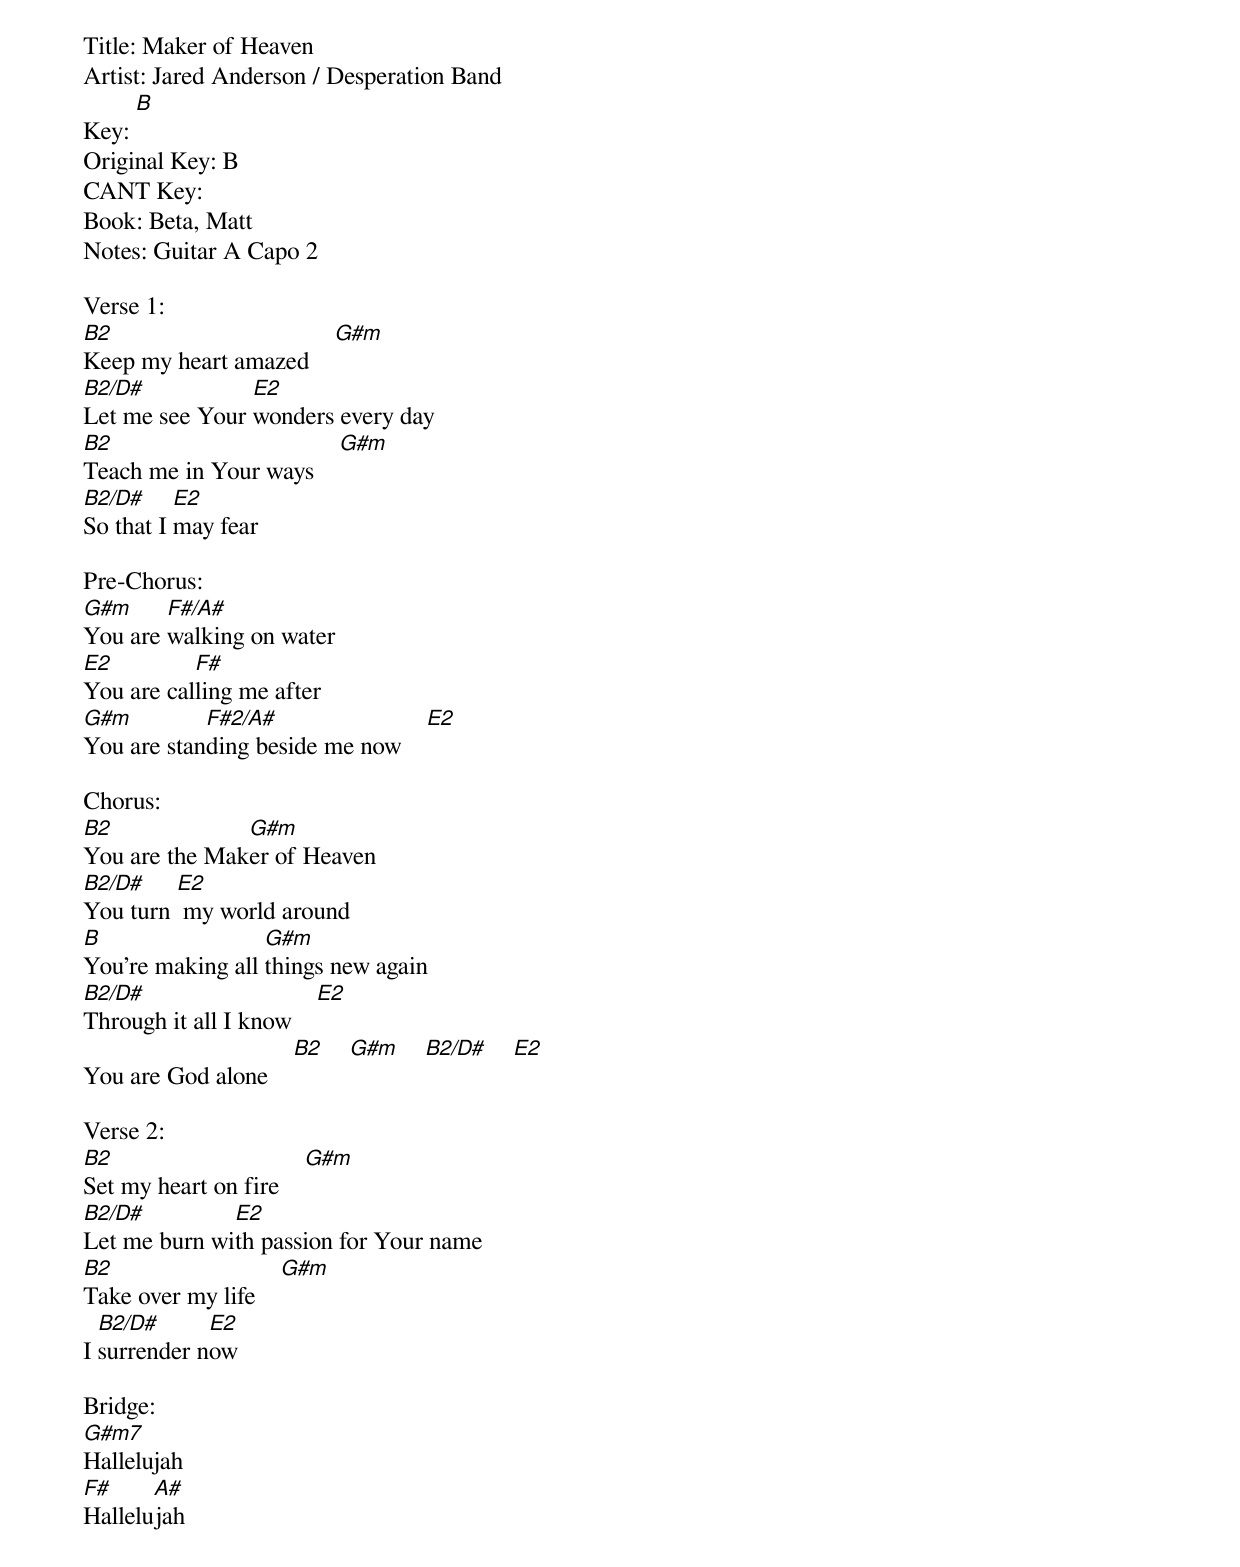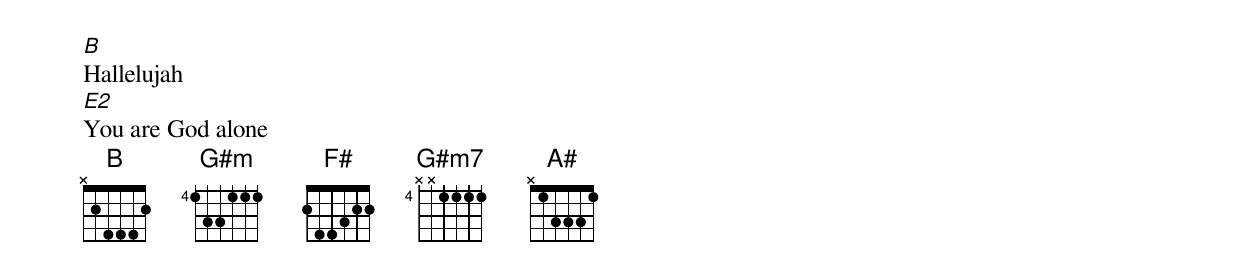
Title: Maker of Heaven
Artist: Jared Anderson / Desperation Band
Key: [B]
Original Key: B
CANT Key:
Book: Beta, Matt
Notes: Guitar A Capo 2

Verse 1:
[B2]Keep my heart amazed    [G#m]
[B2/D#]Let me see Your [E2]wonders every day
[B2]Teach me in Your ways    [G#m]
[B2/D#]So that I [E2]may fear

Pre-Chorus:
[G#m]You are [F#/A#]walking on water
[E2]You are cal[F#]ling me after
[G#m]You are stan[F#2/A#]ding beside me now    [E2]

Chorus:
[B2]You are the Mak[G#m]er of Heaven
[B2/D#]You turn [E2] my world around
[B]You're making all [G#m]things new again
[B2/D#]Through it all I know    [E2]
You are God alone    [B2]    [G#m]    [B2/D#]    [E2]

Verse 2:
[B2]Set my heart on fire    [G#m]
[B2/D#]Let me burn wi[E2]th passion for Your name
[B2]Take over my life    [G#m]
I [B2/D#]surrender n[E2]ow

Bridge:
[G#m7]Hallelujah
[F#]Hallelu[A#]jah
[B]Hallelujah
[E2]You are God alone
